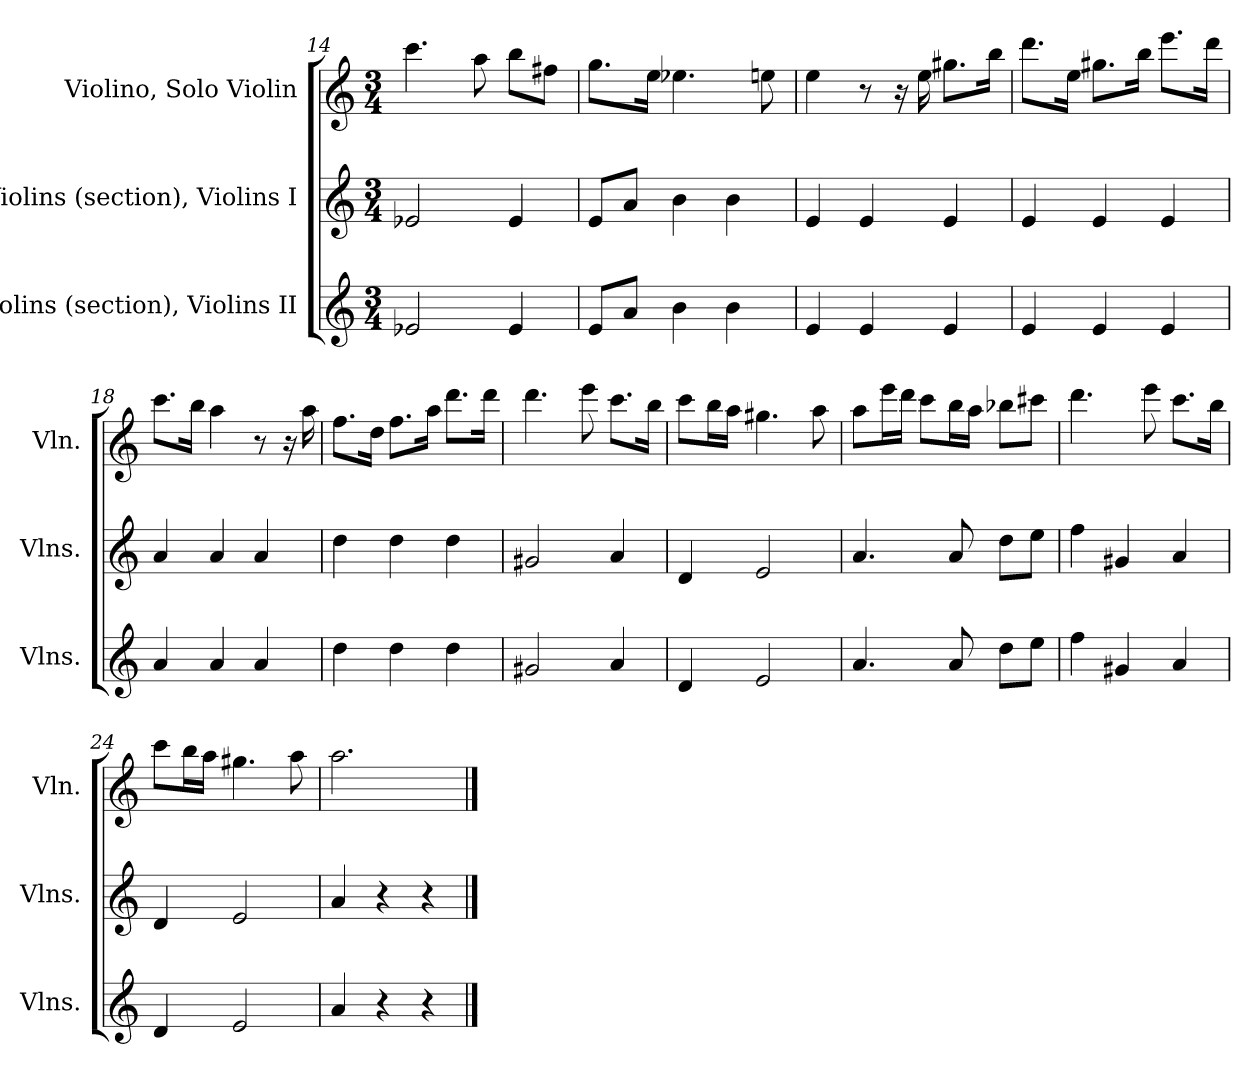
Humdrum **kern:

**kern	**kern	**kern
*part3	*part2	*part1
*staff3	*staff2	*staff1
*I"Violins (section), Violins II	*I"Violins (section), Violins I	*I"Violino, Solo Violin
*I'Vlns.	*I'Vlns.	*I'Vln.
*clefG2	*clefG2	*clefG2
*k[]	*k[]	*k[]
*M3/4	*M3/4	*M3/4
=14	=14	=14
2e-X/	2e-X/	4.ccc\
.	.	8aa\
4e-/	4e-/	8bb\L
.	.	8ff#X\J
=15	=15	=15
8e/L	8e/L	8.gg\L
8a/J	8a/J	.
.	.	16ee\Jk
4b\	4b\	4.ee-X\
4b\	4b\	.
.	.	8een\
=16	=16	=16
4e/	4e/	4ee\
4e/	4e/	8r
.	.	16r
.	.	16ee\
4e/	4e/	8.gg#X\L
.	.	16bb\Jk
!!LO:LB:g=z
=17	=17	=17
4e/	4e/	8.ddd\L
.	.	16ee\Jk
4e/	4e/	8.gg#X\L
.	.	16bb\Jk
4e/	4e/	8.eee\L
.	.	16ddd\Jk
=18	=18	=18
4a/	4a/	8.ccc\L
.	.	16bb\Jk
4a/	4a/	4aa\
4a/	4a/	8r
.	.	16r
.	.	16aa\
=19	=19	=19
4dd\	4dd\	8.ff\L
.	.	16dd\Jk
4dd\	4dd\	8.ff\L
.	.	16aa\Jk
4dd\	4dd\	8.ddd\L
.	.	16ddd\Jk
=20	=20	=20
2g#X/	2g#X/	4.ddd\
.	.	8eee\
4a/	4a/	8.ccc\L
.	.	16bb\Jk
=21	=21	=21
4d/	4d/	8ccc\L
.	.	16bb\L
.	.	16aa\JJ
2e/	2e/	4.gg#X\
.	.	8aa\
!!LO:PB:g=z
=22	=22	=22
4.a/	4.a/	8aa\L
.	.	16eee\L
.	.	16ddd\JJ
.	.	8ccc\L
8a/	8a/	16bb\L
.	.	16aa\JJ
8dd\L	8dd\L	8bb-X\L
8ee\J	8ee\J	8ccc#X\J
=23	=23	=23
4ff\	4ff\	4.ddd\
4g#X/	4g#X/	.
.	.	8eee\
4a/	4a/	8.ccc\L
.	.	16bb\Jk
=24	=24	=24
4d/	4d/	8ccc\L
.	.	16bb\L
.	.	16aa\JJ
2e/	2e/	4.gg#X\
.	.	8aa\
=25	=25	=25
4a/	4a/	2.aa\
4r	4r	.
4r	4r	.
==	==	==
*-	*-	*-
